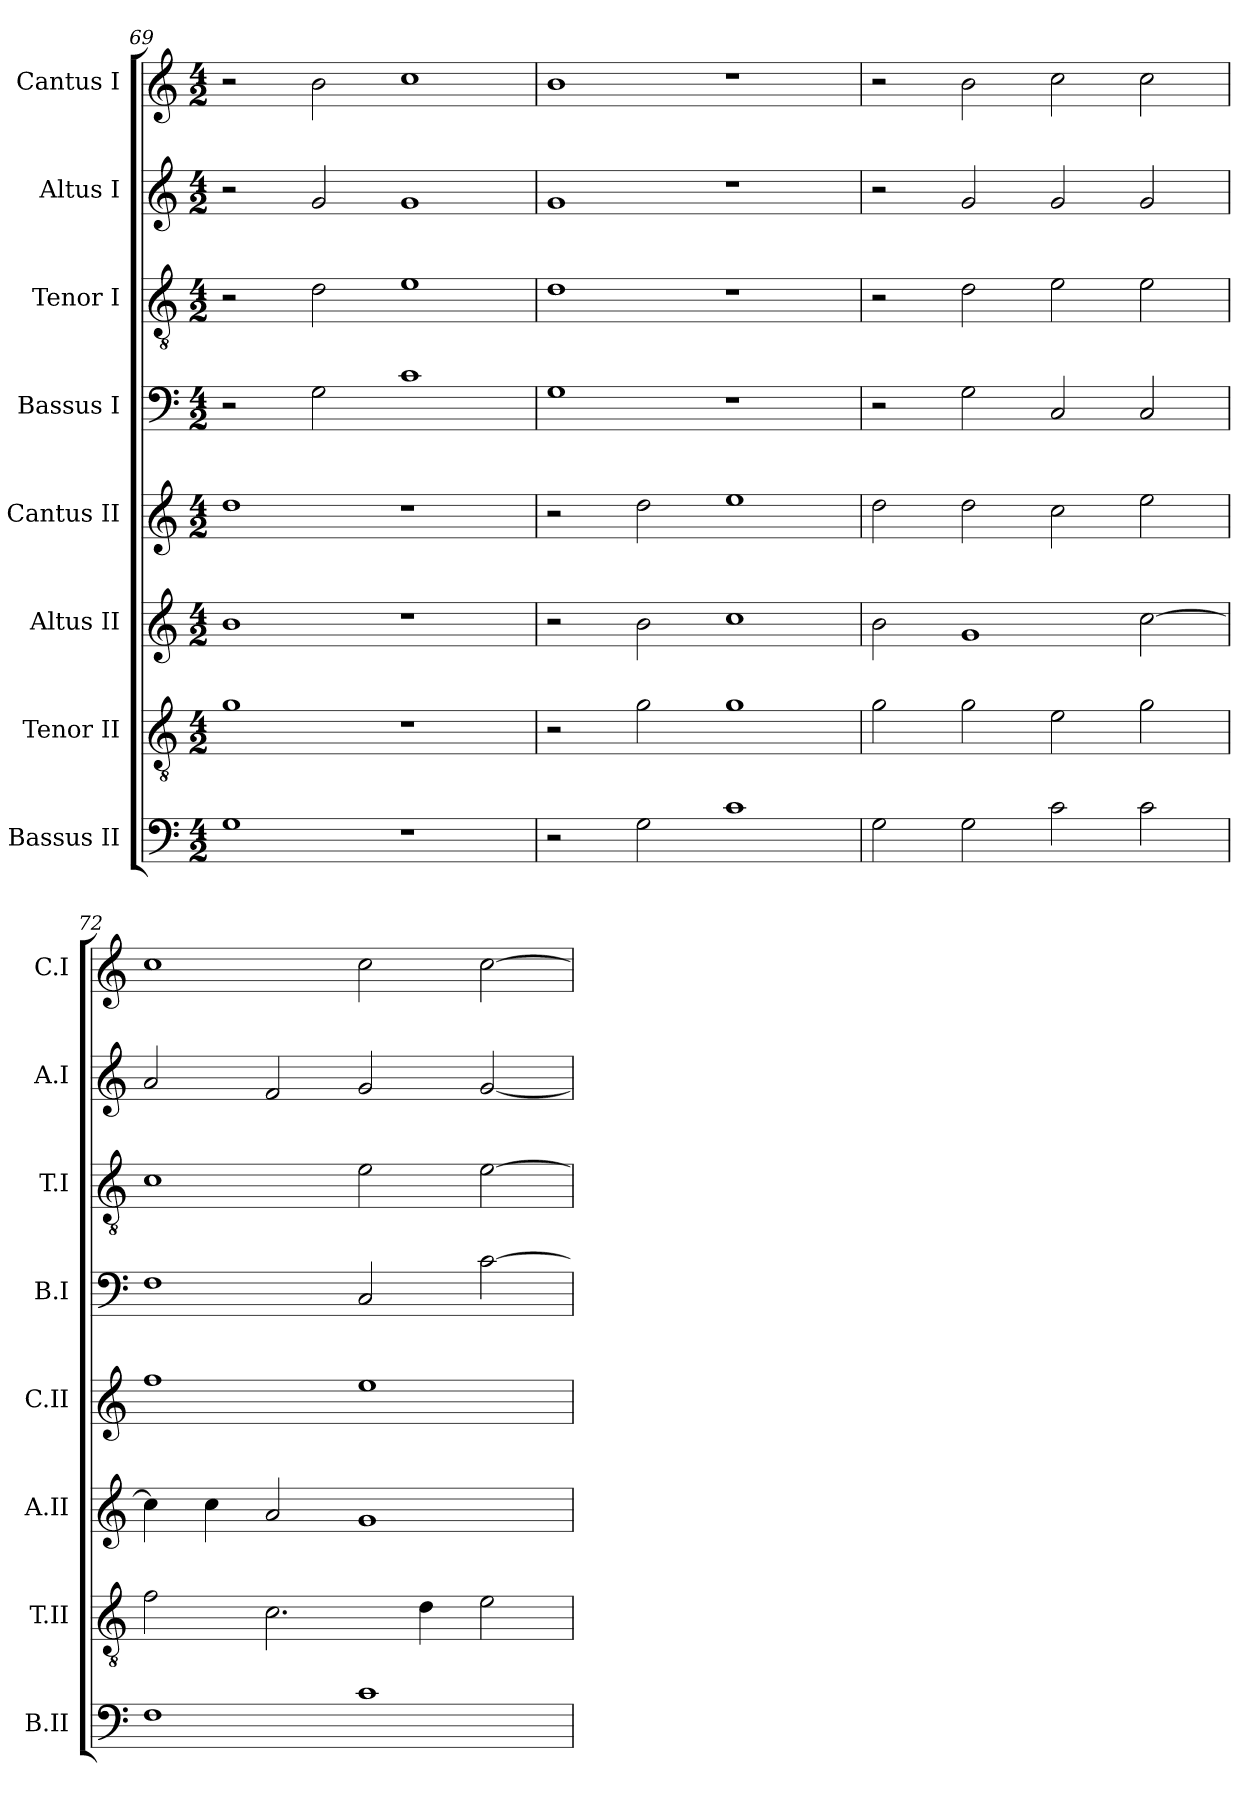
**kern	**kern	**kern	**kern	**kern	**kern	**kern	**kern
*part8	*part7	*part6	*part5	*part4	*part3	*part2	*part1
*staff8	*staff7	*staff6	*staff5	*staff4	*staff3	*staff2	*staff1
*I"Bassus II	*I"Tenor II	*I"Altus II	*I"Cantus II	*I"Bassus I	*I"Tenor I	*I"Altus I	*I"Cantus I
*I'B.II	*I'T.II	*I'A.II	*I'C.II	*I'B.I	*I'T.I	*I'A.I	*I'C.I
*clefF4	*clefGv2	*clefG2	*clefG2	*clefF4	*clefGv2	*clefG2	*clefG2
*	*ITrd7c12	*	*	*	*ITrd7c12	*	*
*k[]	*k[]	*k[]	*k[]	*k[]	*k[]	*k[]	*k[]
*C:	*C:	*C:	*C:	*C:	*C:	*C:	*C:
*M4/2	*M4/2	*M4/2	*M4/2	*M4/2	*M4/2	*M4/2	*M4/2
=69	=69	=69	=69	=69	=69	=69	=69
1G\	1G\	1b\	1dd\	2r	2r	2r	2r
.	.	.	.	2G\	2D\	2g/	2b\
1r	1r	1r	1r	1c\	1E\	1g/	1cc\
=70	=70	=70	=70	=70	=70	=70	=70
2r	2r	2r	2r	1G\	1D\	1g/	1b\
2G\	2G\	2b\	2dd\	.	.	.	.
1c\	1G\	1cc\	1ee\	1r	1r	1r	1r
=71	=71	=71	=71	=71	=71	=71	=71
2G\	2G\	2b\	2dd\	2r	2r	2r	2r
2G\	2G\	1g/	2dd\	2G\	2D\	2g/	2b\
2c\	2E\	.	2cc\	2C/	2E\	2g/	2cc\
2c\	2G\	[2cc\	2ee\	2C/	2E\	2g/	2cc\
=72	=72	=72	=72	=72	=72	=72	=72
1F\	2F\	4cc\]	1ff\	1F\	1C\	2a/	1cc\
.	.	4cc\	.	.	.	.	.
.	2.C\	2a/	.	.	.	2f/	.
1c\	.	1g/	1ee\	2C/	2E\	2g/	2cc\
.	4D\	.	.	.	.	.	.
.	2E\	.	.	[2c\	[2E\	[2g/	[2cc\
=	=	=	=	=	=	=	=
*-	*-	*-	*-	*-	*-	*-	*-
